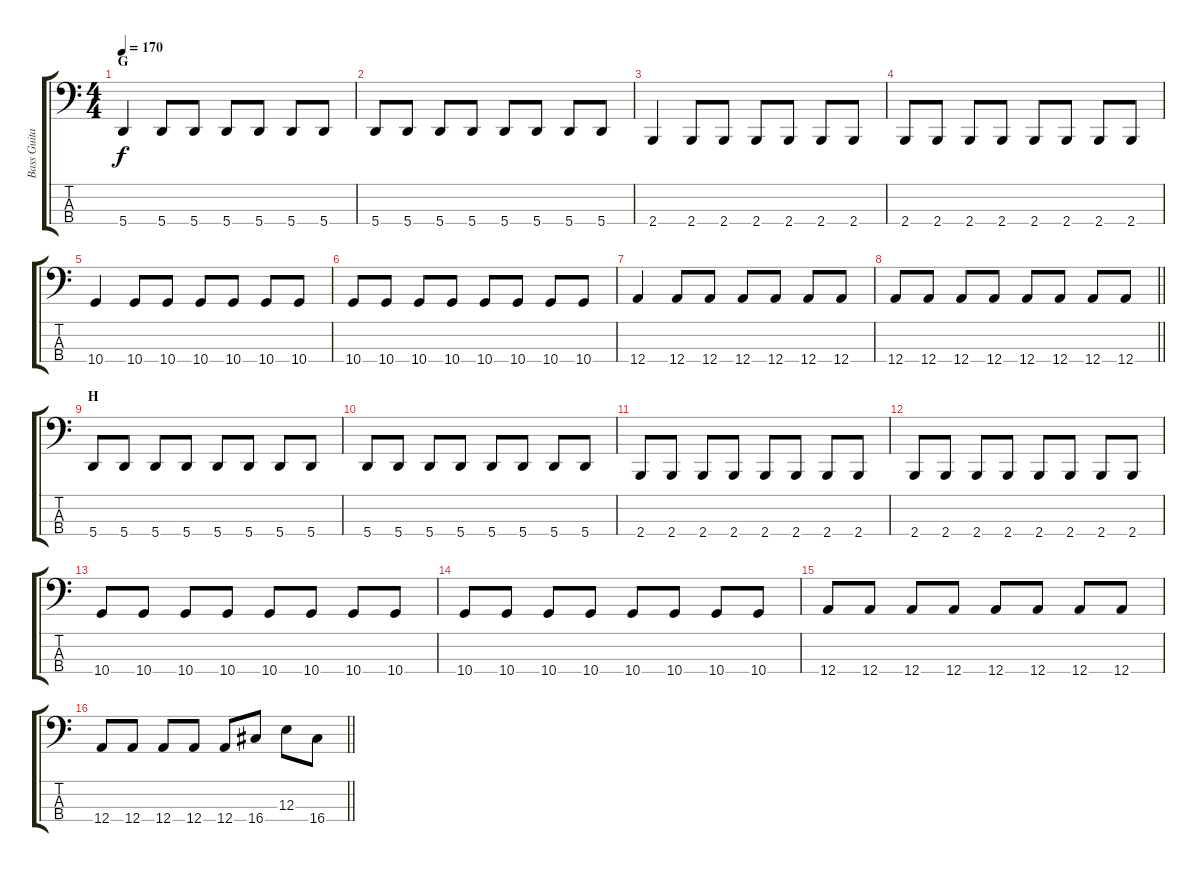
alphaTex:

\track ("Bass Guitar" "Bass Guita") {instrument electricbasspick}
\staff {score tabs}
\tuning (D2 A1 E1 A0) {hide}
\ts (4 4)
\section ("" "G")
\tempo 170
\clef f4
\ks c
5.4.4{dy f} 5.4.8 5.4.8 5.4.8 5.4.8 5.4.8 5.4.8 |
5.4.8 5.4.8 5.4.8 5.4.8 5.4.8 5.4.8 5.4.8 5.4.8 |
2.4.4 2.4.8 2.4.8 2.4.8 2.4.8 2.4.8 2.4.8 |
2.4.8 2.4.8 2.4.8 2.4.8 2.4.8 2.4.8 2.4.8 2.4.8 |
10.4.4 10.4.8 10.4.8 10.4.8 10.4.8 10.4.8 10.4.8 |
10.4.8 10.4.8 10.4.8 10.4.8 10.4.8 10.4.8 10.4.8 10.4.8 |
12.4.4 12.4.8 12.4.8 12.4.8 12.4.8 12.4.8 12.4.8 |
\barLineRight lightlight
12.4.8 12.4.8 12.4.8 12.4.8 12.4.8 12.4.8 12.4.8 12.4.8 |
\section ("" "H")
5.4.8 5.4.8 5.4.8 5.4.8 5.4.8 5.4.8 5.4.8 5.4.8 |
5.4.8 5.4.8 5.4.8 5.4.8 5.4.8 5.4.8 5.4.8 5.4.8 |
2.4.8 2.4.8 2.4.8 2.4.8 2.4.8 2.4.8 2.4.8 2.4.8 |
2.4.8 2.4.8 2.4.8 2.4.8 2.4.8 2.4.8 2.4.8 2.4.8 |
10.4.8 10.4.8 10.4.8 10.4.8 10.4.8 10.4.8 10.4.8 10.4.8 |
10.4.8 10.4.8 10.4.8 10.4.8 10.4.8 10.4.8 10.4.8 10.4.8 |
12.4.8 12.4.8 12.4.8 12.4.8 12.4.8 12.4.8 12.4.8 12.4.8 |
\barLineRight lightlight
12.4.8 12.4.8 12.4.8 12.4.8 12.4.8 16.4.8 12.3.8 16.4.8
